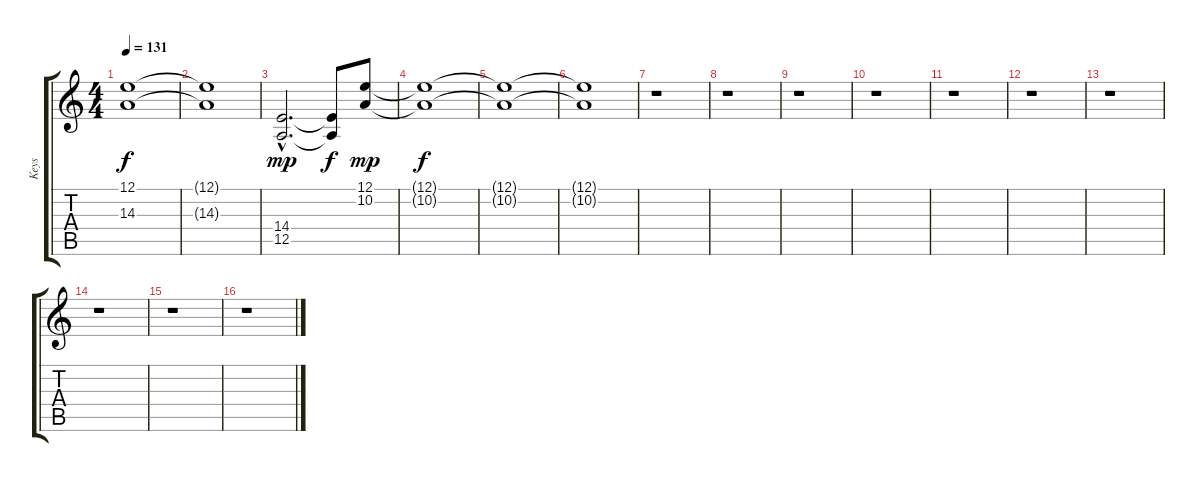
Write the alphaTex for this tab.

\track ("Keys" "Keys") {instrument pad8sweep}
\staff {score tabs}
\tuning (E4 B3 G3 D3 A2 E2) {hide}
\ts (4 4)
\tempo 131
\clef g2
\ks c
(12.1{t} 14.3{t}).1{dy f} |
(12.1{t} 14.3{t}).1 |
(14.4{hac} 12.5{hac}).2{d dy mp balance 15} (14.4{t} 12.5{t}).8{dy f} (12.1 10.2).8{dy mp balance 3} |
(12.1{t} 10.2{t}).1{dy f} |
(12.1{t} 10.2{t}).1 |
(12.1{t} 10.2{t}).1 |
r.1 |
r.1 |
r.1 |
r.1 |
r.1 |
r.1 |
r.1 |
r.1 |
r.1 |
r.1
